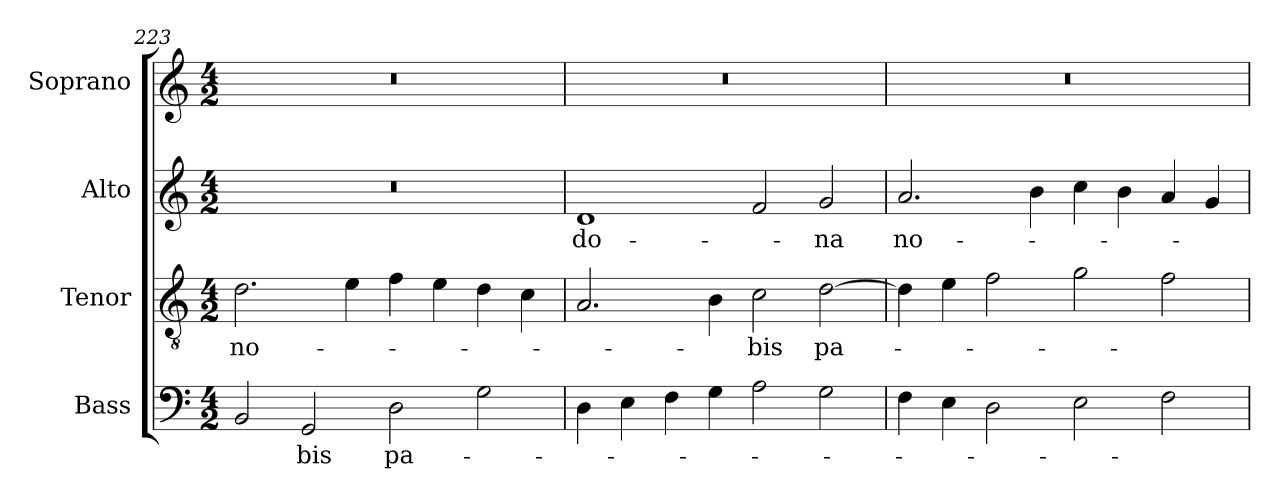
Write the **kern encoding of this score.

**kern	**text	**kern	**text	**kern	**text	**kern
*part4	*part4	*part3	*part3	*part2	*part2	*part1
*staff4	*staff4	*staff3	*staff3	*staff2	*staff2	*staff1
*I"Bass	*	*I"Tenor	*	*I"Alto	*	*I"Soprano
*clefF4	*	*clefGv2	*	*clefG2	*	*clefG2
*k[]	*	*k[]	*	*k[]	*	*k[]
*C:	*	*C:	*	*C:	*	*C:
*M4/2	*	*M4/2	*	*M4/2	*	*M4/2
=223	=223	=223	=223	=223	=223	=223
2BB/	.	2.d\	no-	0r	.	0r
2GG/	-bis	.	.	.	.	.
.	.	4e\	.	.	.	.
2D\	pa-	4f\	.	.	.	.
.	.	4e\	.	.	.	.
2G\	.	4d\	.	.	.	.
.	.	4c\	.	.	.	.
=224	=224	=224	=224	=224	=224	=224
4D\	.	2.A/	.	1d	do-	0r
4E\	.	.	.	.	.	.
4F\	.	.	.	.	.	.
4G\	.	4B\	.	.	.	.
2A\	.	2c\	-bis	2f/	.	.
2G\	.	[2d\	pa-	2g/	-na	.
=225	=225	=225	=225	=225	=225	=225
4F\	.	4d\]	.	2.a/	no-	0r
4E\	.	4e\	.	.	.	.
2D\	.	2f\	.	.	.	.
.	.	.	.	4b\	.	.
2E\	.	2g\	.	4cc\	.	.
.	.	.	.	4b\	.	.
2F\	.	2f\	.	4a/	.	.
.	.	.	.	4g/	.	.
=	=	=	=	=	=	=
*-	*-	*-	*-	*-	*-	*-
